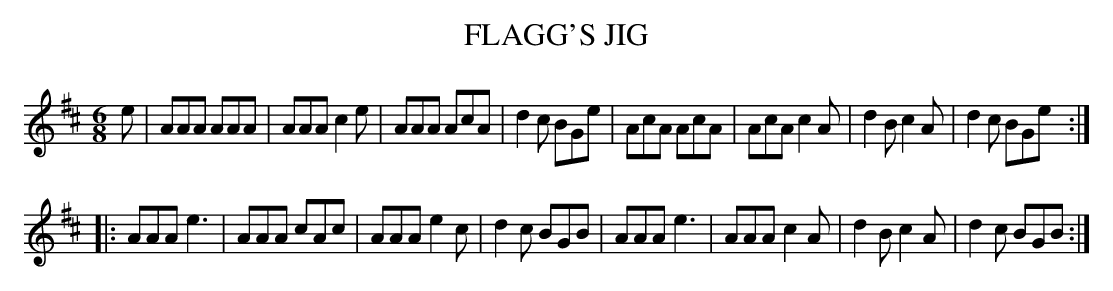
X:1
T: FLAGG'S JIG
M: 6/8
L: 1/8
K: Amix
e |\
AAA AAA | AAA c2e | AAA AcA | d2c BGe |\
AcA AcA | AcA c2A | d2B c2A | d2c BGe :|
|:\
AAA e3  | AAA cAc | AAA e2c | d2c BGB |\
AAA e3  | AAA c2A | d2B c2A | d2c BGB :|
